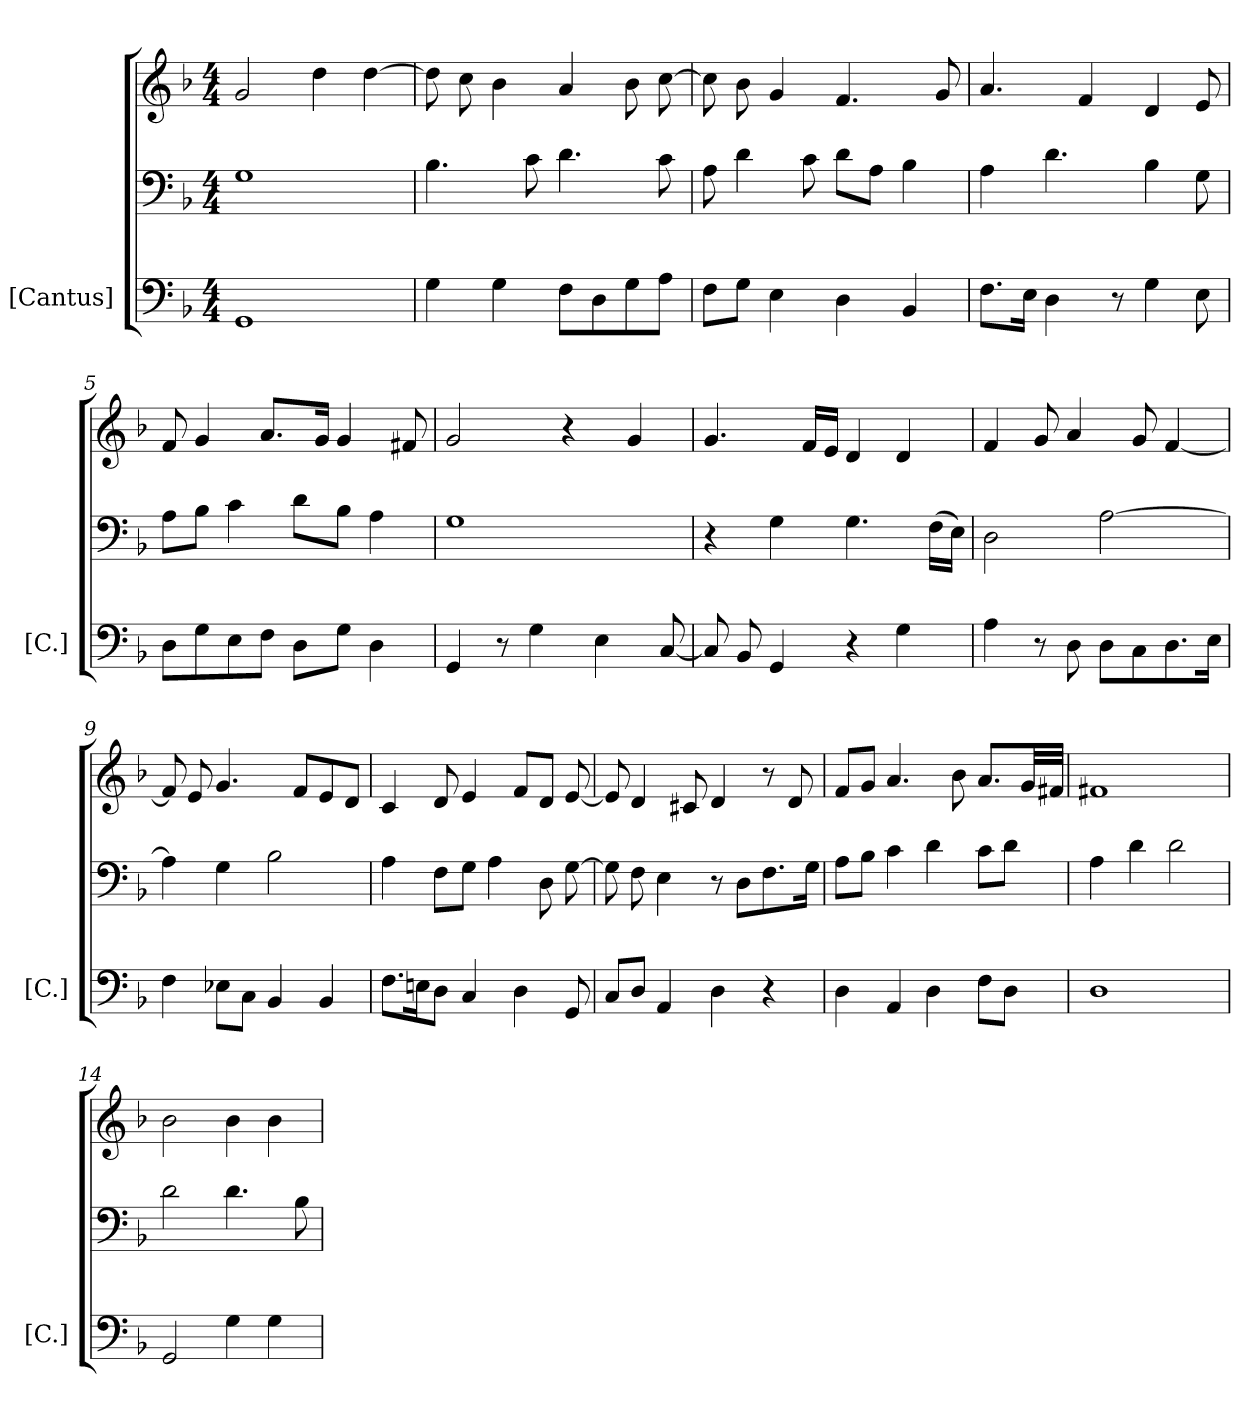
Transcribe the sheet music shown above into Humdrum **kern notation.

**kern	**kern	**kern
*part1	*part1	*part1
*staff3	*staff2	*staff1
*I"[Cantus]	*	*
*I'[C.]	*	*
*clefF4	*clefF4	*clefG2
*k[b-]	*k[b-]	*k[b-]
*F:	*F:	*F:
*M4/4	*M4/4	*M4/4
=1	=1	=1
1GG	1G	2g/
.	.	4dd\
.	.	[4dd\
=2	=2	=2
4G\	4.B-\	8dd\]
.	.	8cc\
4G\	.	4b-\
.	8c\	.
8F\L	4.d\	4a/
8D\	.	.
8G\	.	8b-\
8A\J	8c\	[8cc\
=3	=3	=3
8F\L	8A\	8cc\]
8G\J	4d\	8b-\
4E\	.	4g/
.	8c\	.
4D\	8d\L	4.f/
.	8A\J	.
4BB-/	4B-\	.
.	.	8g/
=4	=4	=4
8.F\L	4A\	4.a/
16E\Jk	.	.
4D\	4.d\	.
.	.	4f/
8r	.	.
4G\	4B-\	4d/
8E\	8G\	8e/
=5	=5	=5
8D\L	8A\L	8f/
8G\	8B-\J	4g/
8E\	4c\	.
8F\J	.	8.a/L
8D\L	8d\L	.
.	.	16g/Jk
8G\J	8B-\J	4g/
4D\	4A\	.
.	.	8f#X/
=6	=6	=6
4GG/	1G	2g/
8r	.	.
4G\	.	.
.	.	4r
4E\	.	.
.	.	4g/
[8C/	.	.
=7	=7	=7
8C/]	4r	4.g/
8BB-/	.	.
4GG/	4G\	.
.	.	16f/LL
.	.	16e/JJ
4r	4.G\	4d/
4G\	.	4d/
.	(>16F\LL	.
.	16E\JJ)	.
=8	=8	=8
4A\	2D\	4f/
8r	.	8g/
8D\	.	4a/
8D\L	[2A\	.
8C\	.	8g/
8.D\	.	[4f/
16E\Jk	.	.
=9	=9	=9
4F\	4A\]	8f/]
.	.	8e/
8E-X\L	4G\	4.g/
8C\J	.	.
4BB-/	2B-\	.
.	.	8f/L
4BB-/	.	8e/
.	.	8d/J
=10	=10	=10
8.F\L	4A\	4c/
16En\k	.	.
8D\J	8F\L	8d/
4C/	8G\J	4e/
.	4A\	.
4D\	.	8f/L
.	8D\	8d/J
8GG/	[8G\	[8e/
=11	=11	=11
8C/L	8G\]	8e/]
8D/J	8F\	4d/
4AA/	4E\	.
.	.	8c#X/
4D\	8r	4d/
.	8D\L	.
4r	8.F\	8r
.	.	8d/
.	16G\Jk	.
=12	=12	=12
4D\	8A\L	8f/L
.	8B-\J	8g/J
4AA/	4c\	4.a/
4D\	4d\	.
.	.	8b-\
8F\L	8c\L	8.a/L
8D\J	8d\J	.
.	.	32g/LL
.	.	32f#X/JJJ
=13	=13	=13
1D	4A\	1f#X
.	4d\	.
.	2d\	.
=14	=14	=14
2GG/	2d\	2b-\
4G\	4.d\	4b-\
4G\	.	4b-\
.	8B-\	.
=	=	=
*-	*-	*-
